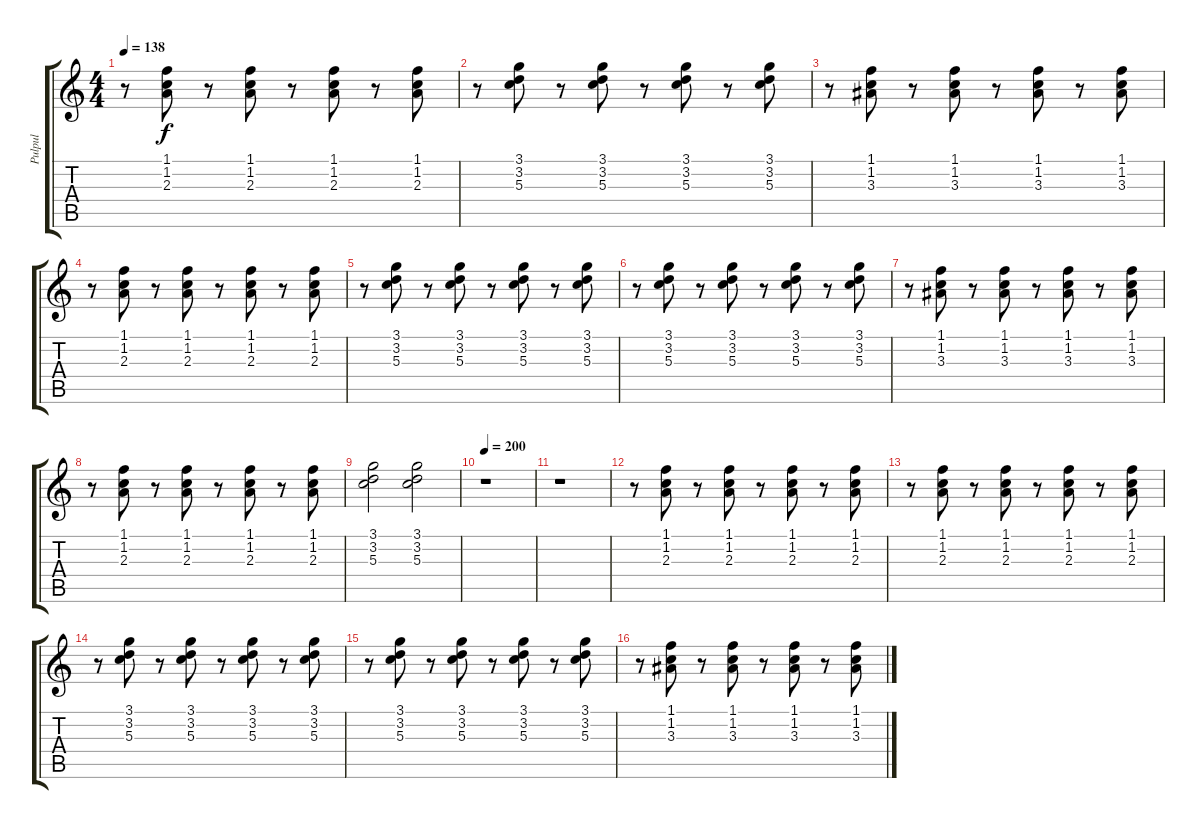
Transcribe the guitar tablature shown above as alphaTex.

\track ("Pulpul" "Pulpul") {instrument electricguitarjazz}
\staff {score tabs}
\tuning (E4 B3 G3 D3 A2 E2) {hide}
\ts (4 4)
\tempo 138
\clef g2
\ks c
r.8{dy f} (1.1 1.2 2.3).8 r.8 (1.1 1.2 2.3).8 r.8 (1.1 1.2 2.3).8 r.8 (1.1 1.2 2.3).8 |
r.8 (3.1 3.2 5.3).8 r.8 (3.1 3.2 5.3).8 r.8 (3.1 3.2 5.3).8 r.8 (3.1 3.2 5.3).8 |
r.8 (1.1 1.2 3.3).8 r.8 (1.1 1.2 3.3).8 r.8 (1.1 1.2 3.3).8 r.8 (1.1 1.2 3.3).8 |
r.8 (1.1 1.2 2.3).8 r.8 (1.1 1.2 2.3).8 r.8 (1.1 1.2 2.3).8 r.8 (1.1 1.2 2.3).8 |
r.8 (3.1 3.2 5.3).8 r.8 (3.1 3.2 5.3).8 r.8 (3.1 3.2 5.3).8 r.8 (3.1 3.2 5.3).8 |
r.8 (3.1 3.2 5.3).8 r.8 (3.1 3.2 5.3).8 r.8 (3.1 3.2 5.3).8 r.8 (3.1 3.2 5.3).8 |
r.8 (1.1 1.2 3.3).8 r.8 (1.1 1.2 3.3).8 r.8 (1.1 1.2 3.3).8 r.8 (1.1 1.2 3.3).8 |
r.8 (1.1 1.2 2.3).8 r.8 (1.1 1.2 2.3).8 r.8 (1.1 1.2 2.3).8 r.8 (1.1 1.2 2.3).8 |
(3.1 3.2 5.3).2 (3.1 3.2 5.3).2 |
\tempo 200
r.1 |
r.1 |
r.8 (1.1 1.2 2.3).8 r.8 (1.1 1.2 2.3).8 r.8 (1.1 1.2 2.3).8 r.8 (1.1 1.2 2.3).8 |
r.8 (1.1 1.2 2.3).8 r.8 (1.1 1.2 2.3).8 r.8 (1.1 1.2 2.3).8 r.8 (1.1 1.2 2.3).8 |
r.8 (3.1 3.2 5.3).8 r.8 (3.1 3.2 5.3).8 r.8 (3.1 3.2 5.3).8 r.8 (3.1 3.2 5.3).8 |
r.8 (3.1 3.2 5.3).8 r.8 (3.1 3.2 5.3).8 r.8 (3.1 3.2 5.3).8 r.8 (3.1 3.2 5.3).8 |
r.8 (1.1 1.2 3.3).8 r.8 (1.1 1.2 3.3).8 r.8 (1.1 1.2 3.3).8 r.8 (1.1 1.2 3.3).8
